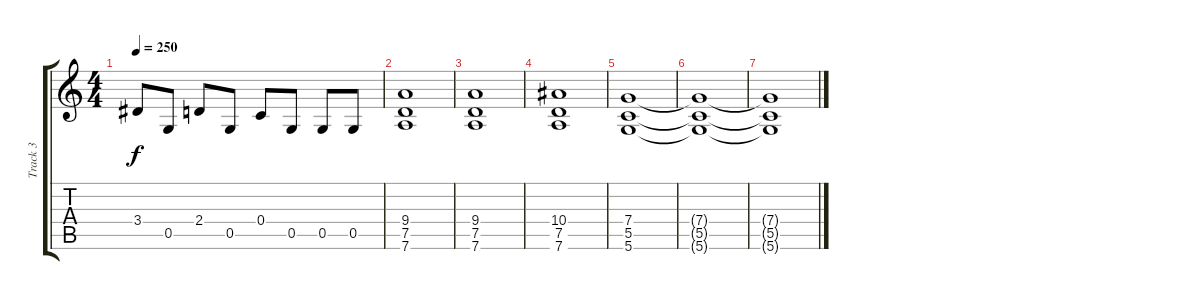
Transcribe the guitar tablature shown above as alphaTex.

\track ("Track 3" "Track 3") {instrument distortionguitar}
\staff {score tabs}
\tuning (D4 A3 F3 C3 G2 D2) {hide}
\ts (4 4)
\tempo 250
\clef g2
\ks c
3.4.8{dy f} 0.5.8 2.4.8 0.5.8 0.4.8 0.5.8 0.5.8 0.5.8 |
(9.4 7.5 7.6).1 |
(9.4 7.5 7.6).1 |
(10.4 7.5 7.6).1 |
(7.4 5.5 5.6).1 |
(7.4{t} 5.5{t} 5.6{t}).1 |
(7.4{t} 5.5{t} 5.6{t}).1
